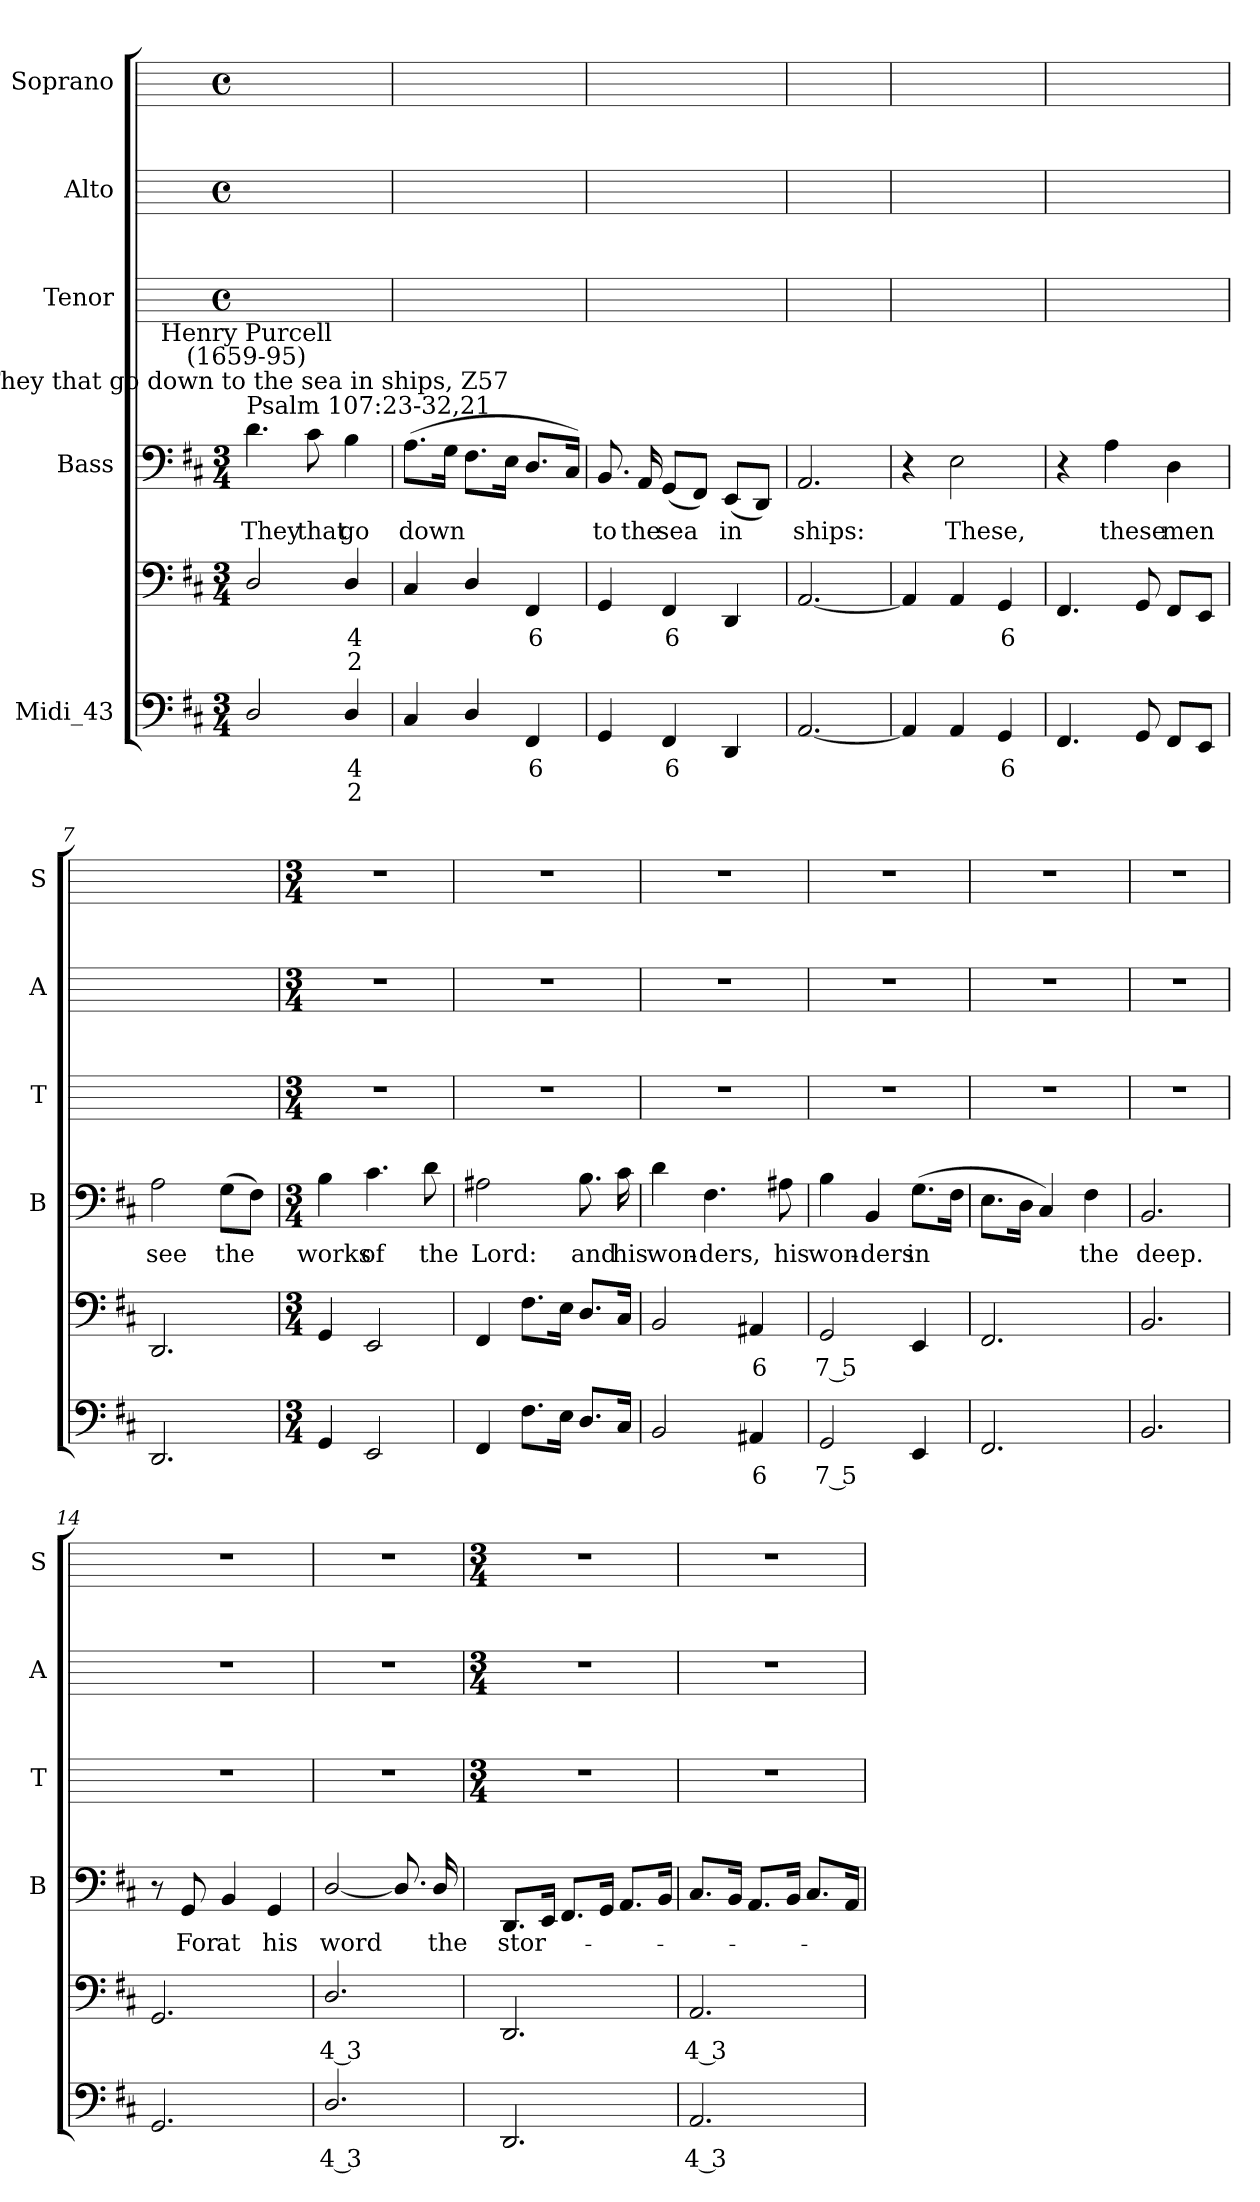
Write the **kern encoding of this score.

**kern	**text	**text	**kern	**text	**text	**kern	**text	**kern	**kern	**kern
*part5	*part5	*part5	*part5	*part5	*part5	*part4	*part4	*part3	*part2	*part1
*staff6	*staff6	*staff6	*staff5	*staff5	*staff5	*staff4	*staff4	*staff3	*staff2	*staff1
*I"Midi_43	*	*	*	*	*	*I"Bass	*	*I"Tenor	*I"Alto	*I"Soprano
*	*	*	*	*	*	*I'B	*	*I'T	*I'A	*I'S
*	*	*	*clefF4	*	*	*clefF4	*	*	*	*
*k[f#c#]	*	*	*k[f#c#]	*	*	*k[f#c#]	*	*	*	*
*D:	*	*	*D:	*	*	*D:	*	*	*	*
*M3/4	*	*	*M3/4	*	*	*M3/4	*	*M4/4	*M4/4	*M4/4
*	*	*	*	*	*	*	*	*met(c)	*met(c)	*met(c)
=1	=1	=1	=1	=1	=1	=1	=1	=1	=1	=1
!	!	!	!	!	!	!LO:TX:a:t=Psalm 107&colon;23-32,21	!	!	!	!
!	!	!	!	!	!	!LO:TX:a:cj:t=They that go down to the sea in ships, Z57	!	!	!	!
!	!	!	!	!	!	!LO:TX:a:cj:t=Henry Purcell\n(1659-95)	!	!	!	!
!	!	!	!	!	!	!	!LO:LY:b	!	!	!
2D/	.	.	2D/	.	.	4.d	They	2.r	2.r	2.r
!	!	!	!	!	!	!	!LO:LY:b	!	!	!
.	.	.	.	.	.	8c#	that	.	.	.
!	!LO:LY:b	!LO:LY:b	!	!LO:LY:b	!LO:LY:b	!	!LO:LY:b	!	!	!
4D/	4	2	4D/	4	2	4B	go	.	.	.
=2	=2	=2	=2	=2	=2	=2	=2	=2	=2	=2
!	!	!	!	!	!	!	!LO:LY:b	!	!	!
4C#	.	.	4C#	.	.	(<8.AL	down	2.r	2.r	2.r
.	.	.	.	.	.	16GJ	.	.	.	.
4D/	.	.	4D/	.	.	8.F#L	.	.	.	.
.	.	.	.	.	.	16EJ	.	.	.	.
!	!LO:LY:b	!	!	!LO:LY:b	!	!	!	!	!	!
4FF#	6	.	4FF#	6	.	8.DL	.	.	.	.
.	.	.	.	.	.	16C#J)	.	.	.	.
=3	=3	=3	=3	=3	=3	=3	=3	=3	=3	=3
!	!	!	!	!	!	!	!LO:LY:b	!	!	!
4GG	.	.	4GG	.	.	8.BB	to	2.r	2.r	2.r
!	!	!	!	!	!	!	!LO:LY:b	!	!	!
.	.	.	.	.	.	16AA	the	.	.	.
!	!LO:LY:b	!	!	!LO:LY:b	!	!	!LO:LY:b	!	!	!
4FF#	6	.	4FF#	6	.	(<8GGL	sea	.	.	.
.	.	.	.	.	.	8FF#J)	.	.	.	.
!	!	!	!	!	!	!	!LO:LY:b	!	!	!
4DD	.	.	4DD	.	.	(<8EEL	in	.	.	.
.	.	.	.	.	.	8DDJ)	.	.	.	.
=4	=4	=4	=4	=4	=4	=4	=4	=4	=4	=4
!	!	!	!	!	!	!	!LO:LY:b	!	!	!
[2.AA	.	.	[2.AA	.	.	2.AA	ships:	2.r	2.r	2.r
=5	=5	=5	=5	=5	=5	=5	=5	=5	=5	=5
4AA]	.	.	4AA]	.	.	4r	.	2.r	2.r	2.r
!	!	!	!	!	!	!	!LO:LY:b	!	!	!
4AA	.	.	4AA	.	.	2E	These,	.	.	.
!	!LO:LY:b	!	!	!LO:LY:b	!	!	!	!	!	!
4GG	6	.	4GG	6	.	.	.	.	.	.
=6	=6	=6	=6	=6	=6	=6	=6	=6	=6	=6
4.FF#	.	.	4.FF#	.	.	4r	.	2.r	2.r	2.r
!	!	!	!	!	!	!	!LO:LY:b	!	!	!
.	.	.	.	.	.	4A	these	.	.	.
8GG	.	.	8GG	.	.	.	.	.	.	.
!	!	!	!	!	!	!	!LO:LY:b	!	!	!
8FF#L	.	.	8FF#L	.	.	4D	men	.	.	.
8EEJ	.	.	8EEJ	.	.	.	.	.	.	.
=7	=7	=7	=7	=7	=7	=7	=7	=7	=7	=7
!	!	!	!	!	!	!	!LO:LY:b	!	!	!
2.DD	.	.	2.DD	.	.	2A	see	2.r	2.r	2.r
!	!	!	!	!	!	!	!LO:LY:b	!	!	!
.	.	.	.	.	.	(>8GL	the	.	.	.
.	.	.	.	.	.	8F#J)	.	.	.	.
!!LO:LB:g=z
=8	=8	=8	=8	=8	=8	=8	=8	=8	=8	=8
*M3/4	*	*	*M3/4	*	*	*M3/4	*	*M3/4	*M3/4	*M3/4
!	!	!	!	!	!	!	!LO:LY:b	!	!	!
4GG	.	.	4GG	.	.	4B	works	2.r	2.r	2.r
!	!	!	!	!	!	!	!LO:LY:b	!	!	!
2EE	.	.	2EE	.	.	4.c#	of	.	.	.
!	!	!	!	!	!	!	!LO:LY:b	!	!	!
.	.	.	.	.	.	8d	the	.	.	.
=9	=9	=9	=9	=9	=9	=9	=9	=9	=9	=9
!	!	!	!	!	!	!	!LO:LY:b	!	!	!
4FF#	.	.	4FF#	.	.	2A#X	Lord:	2.r	2.r	2.r
8.F#L	.	.	8.F#L	.	.	.	.	.	.	.
16EJ	.	.	16EJ	.	.	.	.	.	.	.
!	!	!	!	!	!	!	!LO:LY:b	!	!	!
8.DL	.	.	8.DL	.	.	8.B	and	.	.	.
!	!	!	!	!	!	!	!LO:LY:b	!	!	!
16C#J	.	.	16C#J	.	.	16c#	his	.	.	.
=10	=10	=10	=10	=10	=10	=10	=10	=10	=10	=10
!	!	!	!	!	!	!	!LO:LY:b	!	!	!
2BB	.	.	2BB	.	.	4d	won-	2.r	2.r	2.r
!	!	!	!	!	!	!	!LO:LY:b	!	!	!
.	.	.	.	.	.	4.F#	-ders,	.	.	.
!	!LO:LY:b	!	!	!LO:LY:b	!	!	!	!	!	!
4AA#	6	.	4AA#	6	.	.	.	.	.	.
!	!	!	!	!	!	!	!LO:LY:b	!	!	!
.	.	.	.	.	.	8A#X	his	.	.	.
=11	=11	=11	=11	=11	=11	=11	=11	=11	=11	=11
!	!LO:LY:b	!	!	!LO:LY:b	!	!	!LO:LY:b	!	!	!
2GG	7 5	.	2GG	7 5	.	4B	won-	2.r	2.r	2.r
!	!	!	!	!	!	!	!LO:LY:b	!	!	!
.	.	.	.	.	.	4BB	-ders	.	.	.
!	!	!	!	!	!	!	!LO:LY:b	!	!	!
4EE	.	.	4EE	.	.	(>8.GL	in	.	.	.
.	.	.	.	.	.	16F#J	.	.	.	.
=12	=12	=12	=12	=12	=12	=12	=12	=12	=12	=12
2.FF#	.	.	2.FF#	.	.	8.EL	.	2.r	2.r	2.r
.	.	.	.	.	.	16DJ	.	.	.	.
.	.	.	.	.	.	4C#)	.	.	.	.
!	!	!	!	!	!	!	!LO:LY:b	!	!	!
.	.	.	.	.	.	4F#	the	.	.	.
=13	=13	=13	=13	=13	=13	=13	=13	=13	=13	=13
!	!	!	!	!	!	!	!LO:LY:b	!	!	!
2.BB	.	.	2.BB	.	.	2.BB	deep.	2.r	2.r	2.r
=14	=14	=14	=14	=14	=14	=14	=14	=14	=14	=14
2.GG	.	.	2.GG	.	.	8r	.	2.r	2.r	2.r
!	!	!	!	!	!	!	!LO:LY:b	!	!	!
.	.	.	.	.	.	8GG	For	.	.	.
!	!	!	!	!	!	!	!LO:LY:b	!	!	!
.	.	.	.	.	.	4BB	at	.	.	.
!	!	!	!	!	!	!	!LO:LY:b	!	!	!
.	.	.	.	.	.	4GG	his	.	.	.
=15	=15	=15	=15	=15	=15	=15	=15	=15	=15	=15
!	!LO:LY:b	!	!	!LO:LY:b	!	!	!LO:LY:b	!	!	!
2.D/	4 3	.	2.D/	4 3	.	[2D/	word	2.r	2.r	2.r
.	.	.	.	.	.	8.D/]	.	.	.	.
!	!	!	!	!	!	!	!LO:LY:b	!	!	!
.	.	.	.	.	.	16D/	the	.	.	.
!!LO:LB:g=z
=16	=16	=16	=16	=16	=16	=16	=16	=16	=16	=16
*	*	*	*	*	*	*	*	*M3/4	*M3/4	*M3/4
!	!	!	!	!	!	!	!LO:LY:b	!	!	!
2.DD	.	.	2.DD	.	.	8.DDL	stor-	2.r	2.r	2.r
.	.	.	.	.	.	16EEJ	.	.	.	.
.	.	.	.	.	.	8.FF#L	.	.	.	.
.	.	.	.	.	.	16GGJ	.	.	.	.
.	.	.	.	.	.	8.AAL	.	.	.	.
.	.	.	.	.	.	16BBJ	.	.	.	.
=17	=17	=17	=17	=17	=17	=17	=17	=17	=17	=17
!	!LO:LY:b	!	!	!LO:LY:b	!	!	!	!	!	!
2.AA	4 3	.	2.AA	4 3	.	8.C#L	.	2.r	2.r	2.r
.	.	.	.	.	.	16BBJ	.	.	.	.
.	.	.	.	.	.	8.AAL	.	.	.	.
.	.	.	.	.	.	16BBJ	.	.	.	.
.	.	.	.	.	.	8.C#L	.	.	.	.
.	.	.	.	.	.	16AAJ	.	.	.	.
=	=	=	=	=	=	=	=	=	=	=
*-	*-	*-	*-	*-	*-	*-	*-	*-	*-	*-
